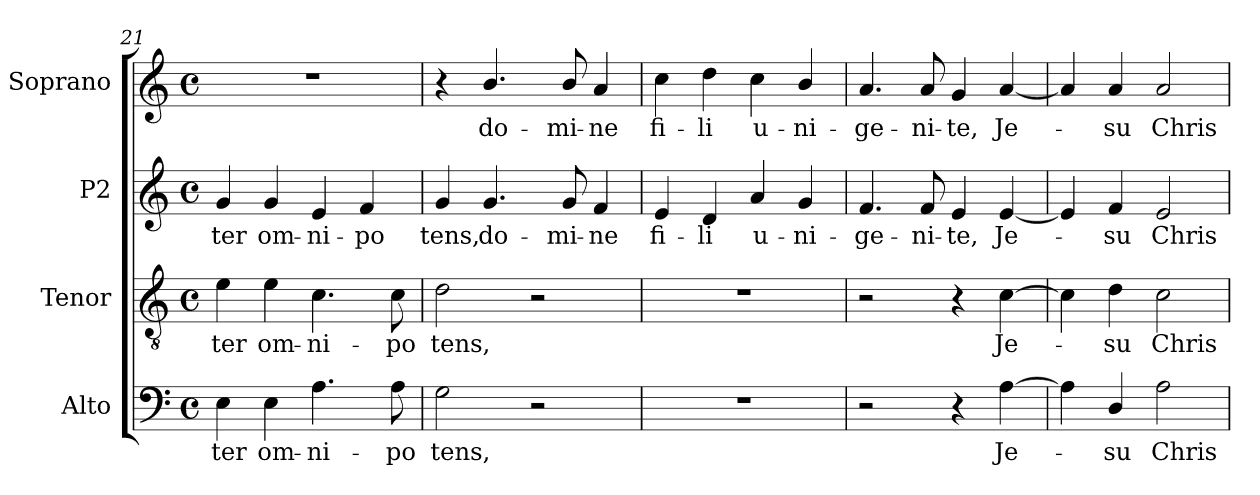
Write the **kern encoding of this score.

**kern	**text	**kern	**text	**kern	**text	**kern	**text
*part4	*part4	*part3	*part3	*part2	*part2	*part1	*part1
*staff4	*staff4	*staff3	*staff3	*staff2	*staff2	*staff1	*staff1
*I"Alto	*	*I"Tenor	*	*I"P2	*	*I"Soprano	*
*	*	*I'T.	*	*	*	*I'S.	*
*clefF4	*	*clefGv2	*	*clefG2	*	*clefG2	*
*	*	*ITrd7c12	*	*	*	*	*
*k[]	*	*k[]	*	*k[]	*	*k[]	*
*C:	*	*C:	*	*C:	*	*C:	*
*M4/4	*	*M4/4	*	*M4/4	*	*M4/4	*
*met(c)	*	*met(c)	*	*met(c)	*	*met(c)	*
=21	=21	=21	=21	=21	=21	=21	=21
!	!LO:LY:b:color=#000000	!	!	!	!	!	!
!	!	!	!LO:LY:b:color=#000000	!	!	!	!
!	!	!	!	!	!LO:LY:b:color=#000000	!	!
4Ei\	-ter	4Ei\	-ter	4gi/	-ter	1r	.
!	!LO:LY:b:color=#000000	!	!	!	!	!	!
!	!	!	!LO:LY:b:color=#000000	!	!	!	!
!	!	!	!	!	!LO:LY:b:color=#000000	!	!
4Ei\	om-	4Ei\	om-	4gi/	om-	.	.
!	!LO:LY:b:color=#000000	!	!	!	!	!	!
!	!	!	!LO:LY:b:color=#000000	!	!	!	!
!	!	!	!	!	!LO:LY:b:color=#000000	!	!
4.Ai\	-ni-	4.Ci\	-ni-	4ei/	-ni-	.	.
!	!	!	!	!	!LO:LY:b:color=#000000	!	!
.	.	.	.	4fi/	-po	.	.
!	!LO:LY:b:color=#000000	!	!	!	!	!	!
!	!	!	!LO:LY:b:color=#000000	!	!	!	!
8Ai\	-po	8Ci\	-po	.	.	.	.
!!LO:PB:g=z
=22	=22	=22	=22	=22	=22	=22	=22
!	!LO:LY:b:color=#000000	!	!	!	!	!	!
!	!	!	!LO:LY:b:color=#000000	!	!	!	!
!	!	!	!	!	!LO:LY:b:color=#000000	!	!
2Gi\	tens,	2Di\	tens,	4gi/	tens,	4r	.
!	!	!	!	!	!LO:LY:b:color=#000000	!	!
!	!	!	!	!	!	!	!LO:LY:b:color=#000000
.	.	.	.	4.gi/	do-	4.bi/	do-
2r	.	2r	.	.	.	.	.
!	!	!	!	!	!LO:LY:b:color=#000000	!	!
!	!	!	!	!	!	!	!LO:LY:b:color=#000000
.	.	.	.	8gi/	-mi-	8bi/	-mi-
!	!	!	!	!	!LO:LY:b:color=#000000	!	!
!	!	!	!	!	!	!	!LO:LY:b:color=#000000
.	.	.	.	4fi/	-ne	4ai/	-ne
=23	=23	=23	=23	=23	=23	=23	=23
!	!	!	!	!	!LO:LY:b:color=#000000	!	!
!	!	!	!	!	!	!	!LO:LY:b:color=#000000
1r	.	1r	.	4ei/	fi-	4cci\	fi-
!	!	!	!	!	!LO:LY:b:color=#000000	!	!
!	!	!	!	!	!	!	!LO:LY:b:color=#000000
.	.	.	.	4di/	-li	4ddi\	-li
!	!	!	!	!	!LO:LY:b:color=#000000	!	!
!	!	!	!	!	!	!	!LO:LY:b:color=#000000
.	.	.	.	4ai/	u-	4cci\	u-
!	!	!	!	!	!LO:LY:b:color=#000000	!	!
!	!	!	!	!	!	!	!LO:LY:b:color=#000000
.	.	.	.	4gi/	-ni-	4bi/	-ni-
=24	=24	=24	=24	=24	=24	=24	=24
!	!	!	!	!	!LO:LY:b:color=#000000	!	!
!	!	!	!	!	!	!	!LO:LY:b:color=#000000
2r	.	2r	.	4.fi/	-ge-	4.ai/	-ge-
!	!	!	!	!	!LO:LY:b:color=#000000	!	!
!	!	!	!	!	!	!	!LO:LY:b:color=#000000
.	.	.	.	8fi/	-ni-	8ai/	-ni-
!	!	!	!	!	!LO:LY:b:color=#000000	!	!
!	!	!	!	!	!	!	!LO:LY:b:color=#000000
4r	.	4r	.	4ei/	-te,	4gi/	-te,
!	!LO:LY:b:color=#000000	!	!	!	!	!	!
!	!	!	!LO:LY:b:color=#000000	!	!	!	!
!	!	!	!	!	!LO:LY:b:color=#000000	!	!
!	!	!	!	!	!	!	!LO:LY:b:color=#000000
[4Ai\	Je-	[4Ci\	Je-	[4ei/	Je-	[4ai/	Je-
=25	=25	=25	=25	=25	=25	=25	=25
4Ai\]	.	4Ci\]	.	4ei/]	.	4ai/]	.
!	!LO:LY:b:color=#000000	!	!	!	!	!	!
!	!	!	!LO:LY:b:color=#000000	!	!	!	!
!	!	!	!	!	!LO:LY:b:color=#000000	!	!
!	!	!	!	!	!	!	!LO:LY:b:color=#000000
4Di/	-su	4Di\	-su	4fi/	-su	4ai/	-su
!	!LO:LY:b:color=#000000	!	!	!	!	!	!
!	!	!	!LO:LY:b:color=#000000	!	!	!	!
!	!	!	!	!	!LO:LY:b:color=#000000	!	!
!	!	!	!	!	!	!	!LO:LY:b:color=#000000
2Ai\	Chris-	2Ci\	Chris-	2ei/	Chris-	2ai/	Chris-
=	=	=	=	=	=	=	=
*-	*-	*-	*-	*-	*-	*-	*-
